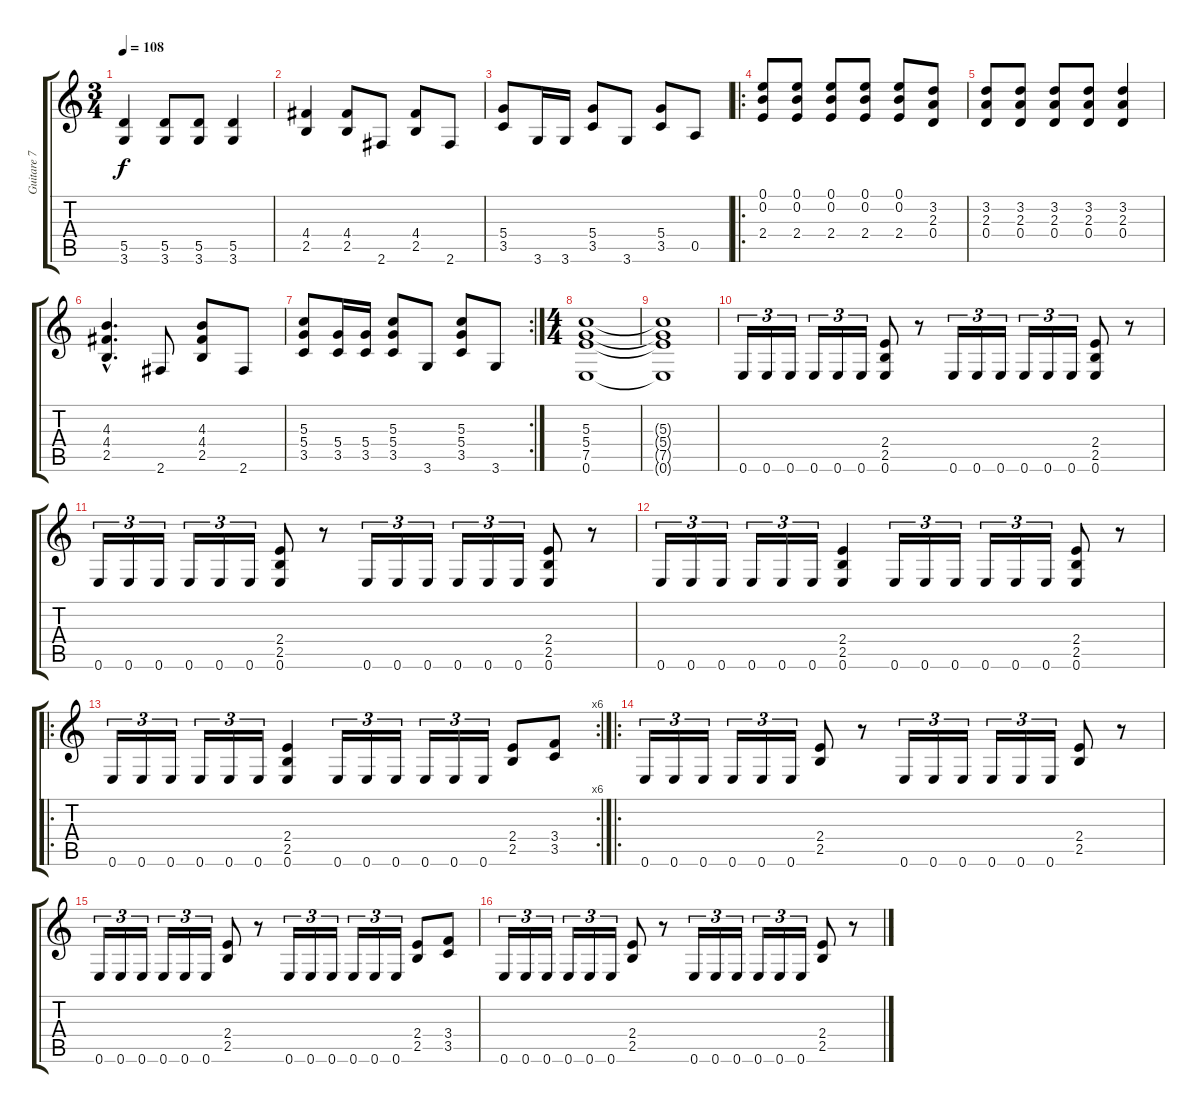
\track ("Guitare 7 W / Disto" "Guitare 7 ") {instrument distortionguitar}
\staff {score tabs}
\tuning (E4 B3 G3 D3 A2 E2) {hide}
\ts (3 4)
\tempo 108
\clef g2
\ks c
(5.5 3.6).4{dy f} (5.5 3.6).8 (5.5 3.6).8 (5.5 3.6).4 |
(4.4 2.5).4 (4.4 2.5).8 2.6.8 (4.4 2.5).8 2.6.8 |
(5.4 3.5).8 3.6.16 3.6.16 (5.4 3.5).8 3.6.8 (5.4 3.5).8 0.5.8 |
\ro
(0.1 0.2 2.4).8 (0.1 0.2 2.4).8 (0.1 0.2 2.4).8 (0.1 0.2 2.4).8 (0.1 0.2 2.4).8 (3.2 2.3 0.4).8 |
(3.2 2.3 0.4).8 (3.2 2.3 0.4).8 (3.2 2.3 0.4).8 (3.2 2.3 0.4).8 (3.2 2.3 0.4).4 |
(4.3{hac} 4.4{hac} 2.5{hac}).4{d} 2.6.8 (4.3 4.4 2.5).8 2.6.8 |
\rc 2
(5.3 5.4 3.5).8 (5.4 3.5).16 (5.4 3.5).16 (5.3 5.4 3.5).8 3.6.8 (5.3 5.4 3.5).8 3.6.8 |
\ts (4 4)
(5.3 5.4 7.5 0.6).1 |
(5.3{t} 5.4{t} 7.5{t} 0.6{t}).1 |
0.6.16{tu (3 2)} 0.6.16{tu (3 2)} 0.6.16{tu (3 2)} 0.6.16{tu (3 2)} 0.6.16{tu (3 2)} 0.6.16{tu (3 2)} (2.4 2.5 0.6).8 r.8 0.6.16{tu (3 2)} 0.6.16{tu (3 2)} 0.6.16{tu (3 2)} 0.6.16{tu (3 2)} 0.6.16{tu (3 2)} 0.6.16{tu (3 2)} (2.4 2.5 0.6).8 r.8 |
0.6.16{tu (3 2)} 0.6.16{tu (3 2)} 0.6.16{tu (3 2)} 0.6.16{tu (3 2)} 0.6.16{tu (3 2)} 0.6.16{tu (3 2)} (2.4 2.5 0.6).8 r.8 0.6.16{tu (3 2)} 0.6.16{tu (3 2)} 0.6.16{tu (3 2)} 0.6.16{tu (3 2)} 0.6.16{tu (3 2)} 0.6.16{tu (3 2)} (2.4 2.5 0.6).8 r.8 |
0.6.16{tu (3 2)} 0.6.16{tu (3 2)} 0.6.16{tu (3 2)} 0.6.16{tu (3 2)} 0.6.16{tu (3 2)} 0.6.16{tu (3 2)} (2.4 2.5 0.6).4 0.6.16{tu (3 2)} 0.6.16{tu (3 2)} 0.6.16{tu (3 2)} 0.6.16{tu (3 2)} 0.6.16{tu (3 2)} 0.6.16{tu (3 2)} (2.4 2.5 0.6).8 r.8 |
\ro
\rc 6
0.6.16{tu (3 2)} 0.6.16{tu (3 2)} 0.6.16{tu (3 2)} 0.6.16{tu (3 2)} 0.6.16{tu (3 2)} 0.6.16{tu (3 2)} (2.4 2.5 0.6).4 0.6.16{tu (3 2)} 0.6.16{tu (3 2)} 0.6.16{tu (3 2)} 0.6.16{tu (3 2)} 0.6.16{tu (3 2)} 0.6.16{tu (3 2)} (2.4 2.5).8 (3.4 3.5).8 |
\ro
0.6.16{tu (3 2)} 0.6.16{tu (3 2)} 0.6.16{tu (3 2)} 0.6.16{tu (3 2)} 0.6.16{tu (3 2)} 0.6.16{tu (3 2)} (2.4 2.5).8 r.8 0.6.16{tu (3 2)} 0.6.16{tu (3 2)} 0.6.16{tu (3 2)} 0.6.16{tu (3 2)} 0.6.16{tu (3 2)} 0.6.16{tu (3 2)} (2.4 2.5).8 r.8 |
0.6.16{tu (3 2)} 0.6.16{tu (3 2)} 0.6.16{tu (3 2)} 0.6.16{tu (3 2)} 0.6.16{tu (3 2)} 0.6.16{tu (3 2)} (2.4 2.5).8 r.8 0.6.16{tu (3 2)} 0.6.16{tu (3 2)} 0.6.16{tu (3 2)} 0.6.16{tu (3 2)} 0.6.16{tu (3 2)} 0.6.16{tu (3 2)} (2.4 2.5).8 (3.4 3.5).8 |
0.6.16{tu (3 2)} 0.6.16{tu (3 2)} 0.6.16{tu (3 2)} 0.6.16{tu (3 2)} 0.6.16{tu (3 2)} 0.6.16{tu (3 2)} (2.4 2.5).8 r.8 0.6.16{tu (3 2)} 0.6.16{tu (3 2)} 0.6.16{tu (3 2)} 0.6.16{tu (3 2)} 0.6.16{tu (3 2)} 0.6.16{tu (3 2)} (2.4 2.5).8 r.8
